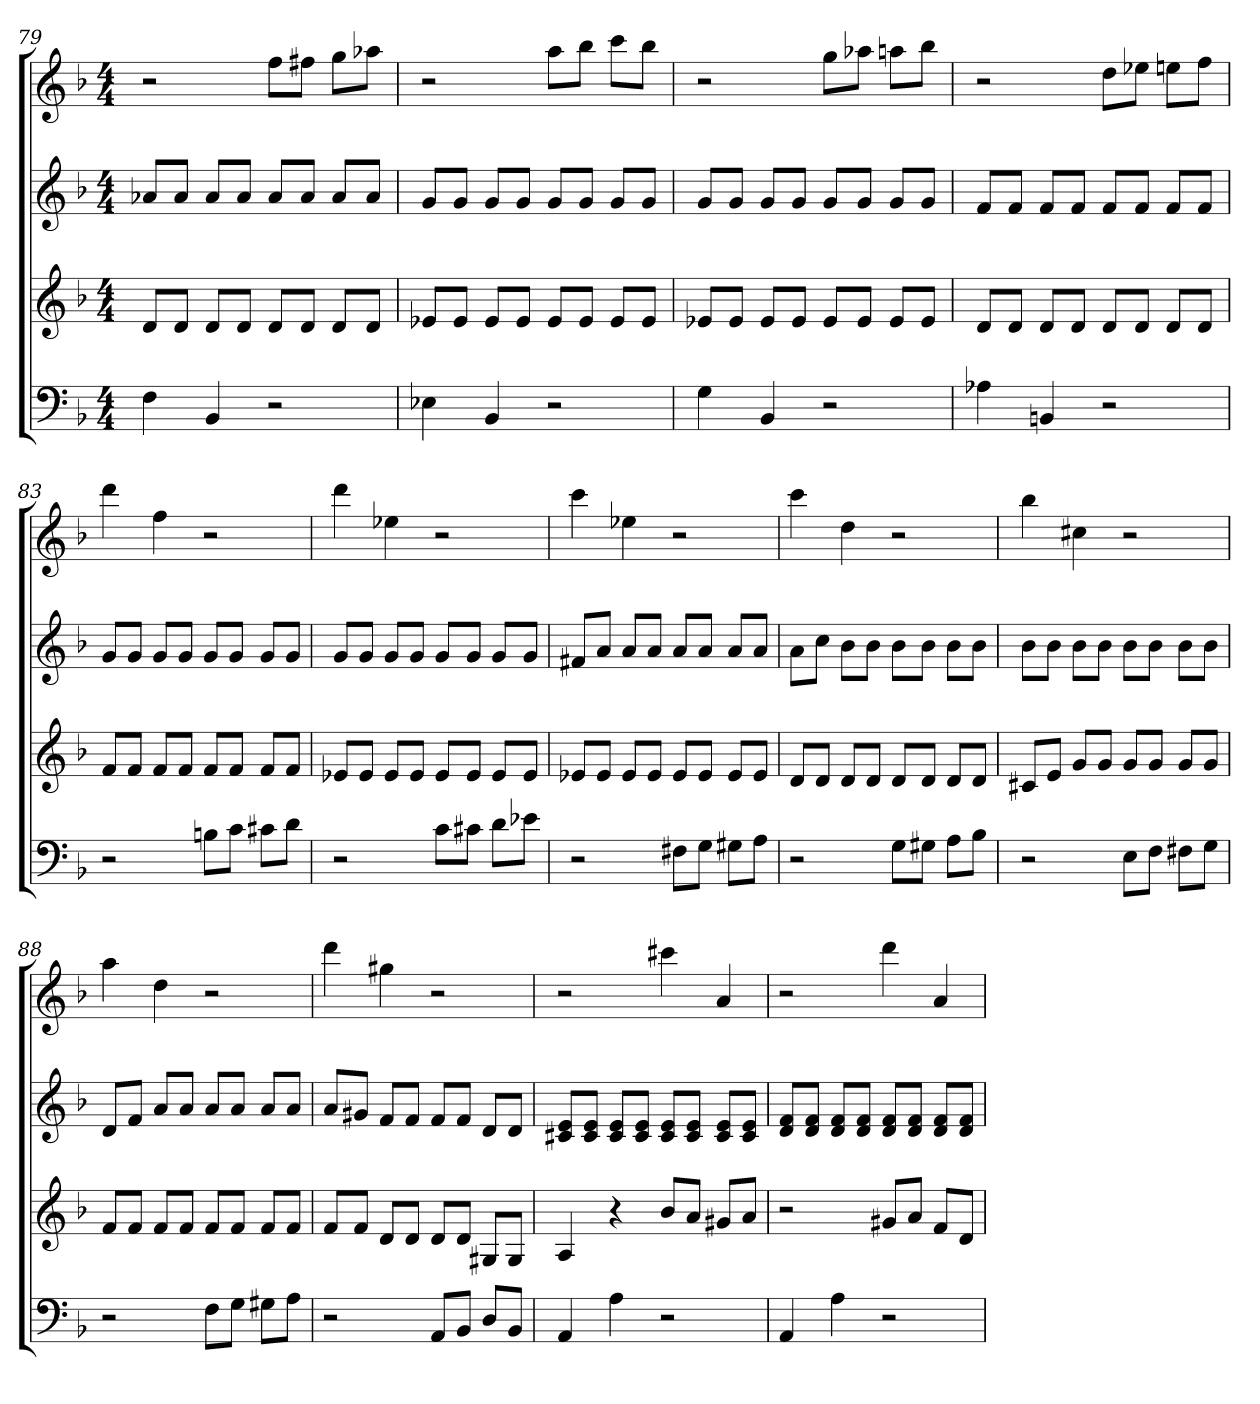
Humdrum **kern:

**kern	**kern	**kern	**kern
*part4	*part3	*part2	*part1
*staff4	*staff3	*staff2	*staff1
*k[b-]	*k[b-]	*k[b-]	*k[b-]
*F:	*F:	*F:	*F:
*M4/4	*M4/4	*M4/4	*M4/4
=79	=79	=79	=79
4F	8dL	8a-XL	2r
.	8dJ	8a-J	.
4BB-	8dL	8a-L	.
.	8dJ	8a-J	.
2r	8dL	8a-L	8ffL
.	8dJ	8a-J	8ff#XJ
.	8dL	8a-L	8ggL
.	8dJ	8a-J	8aa-XJ
=80	=80	=80	=80
4E-X	8e-XL	8gL	2r
.	8e-J	8gJ	.
4BB-	8e-L	8gL	.
.	8e-J	8gJ	.
2r	8e-L	8gL	8aaL
.	8e-J	8gJ	8bb-J
.	8e-L	8gL	8cccL
.	8e-J	8gJ	8bb-J
=81	=81	=81	=81
4G	8e-XL	8gL	2r
.	8e-J	8gJ	.
4BB-	8e-L	8gL	.
.	8e-J	8gJ	.
2r	8e-L	8gL	8ggL
.	8e-J	8gJ	8aa-XJ
.	8e-L	8gL	8aanL
.	8e-J	8gJ	8bb-J
=82	=82	=82	=82
4A-X	8dL	8fL	2r
.	8dJ	8fJ	.
4BBn	8dL	8fL	.
.	8dJ	8fJ	.
2r	8dL	8fL	8ddL
.	8dJ	8fJ	8ee-XJ
.	8dL	8fL	8eenL
.	8dJ	8fJ	8ffJ
=83	=83	=83	=83
2r	8fL	8gL	4ddd
.	8fJ	8gJ	.
.	8fL	8gL	4ff
.	8fJ	8gJ	.
8BnL	8fL	8gL	2r
8cJ	8fJ	8gJ	.
8c#XL	8fL	8gL	.
8dJ	8fJ	8gJ	.
=84	=84	=84	=84
2r	8e-XL	8gL	4ddd
.	8e-J	8gJ	.
.	8e-L	8gL	4ee-X
.	8e-J	8gJ	.
8cL	8e-L	8gL	2r
8c#XJ	8e-J	8gJ	.
8dL	8e-L	8gL	.
8e-XJ	8e-J	8gJ	.
=85	=85	=85	=85
2r	8e-XL	8f#XL	4ccc
.	8e-J	8aJ	.
.	8e-L	8aL	4ee-X
.	8e-J	8aJ	.
8F#XL	8e-L	8aL	2r
8GJ	8e-J	8aJ	.
8G#XL	8e-L	8aL	.
8AJ	8e-J	8aJ	.
=86	=86	=86	=86
2r	8dL	8aL	4ccc
.	8dJ	8ccJ	.
.	8dL	8b-L	4dd
.	8dJ	8b-J	.
8GL	8dL	8b-L	2r
8G#XJ	8dJ	8b-J	.
8AL	8dL	8b-L	.
8B-J	8dJ	8b-J	.
=87	=87	=87	=87
2r	8c#XL	8b-L	4bb-
.	8eJ	8b-J	.
.	8gL	8b-L	4cc#X
.	8gJ	8b-J	.
8EL	8gL	8b-L	2r
8FJ	8gJ	8b-J	.
8F#XL	8gL	8b-L	.
8GJ	8gJ	8b-J	.
=88	=88	=88	=88
2r	8fL	8dL	4aa
.	8fJ	8fJ	.
.	8fL	8aL	4dd
.	8fJ	8aJ	.
8FL	8fL	8aL	2r
8GJ	8fJ	8aJ	.
8G#XL	8fL	8aL	.
8AJ	8fJ	8aJ	.
=89	=89	=89	=89
2r	8fL	8aL	4ddd
.	8fJ	8g#XJ	.
.	8dL	8fL	4gg#X
.	8dJ	8fJ	.
8AAL	8dL	8fL	2r
8BB-J	8dJ	8fJ	.
8DL	8G#XL	8dL	.
8BB-J	8G#J	8dJ	.
=90	=90	=90	=90
4AA	4A	8c#X 8eL	2r
.	.	8c# 8eJ	.
4A	4r	8c# 8eL	.
.	.	8c# 8eJ	.
2r	8b-L	8c# 8eL	4ccc#X
.	8aJ	8c# 8eJ	.
.	8g#XL	8c# 8eL	4a
.	8aJ	8c# 8eJ	.
=91	=91	=91	=91
4AA	2r	8d 8fL	2r
.	.	8d 8fJ	.
4A	.	8d 8fL	.
.	.	8d 8fJ	.
2r	8g#XL	8d 8fL	4ddd
.	8aJ	8d 8fJ	.
.	8fL	8d 8fL	4a
.	8dJ	8d 8fJ	.
=	=	=	=
*-	*-	*-	*-
